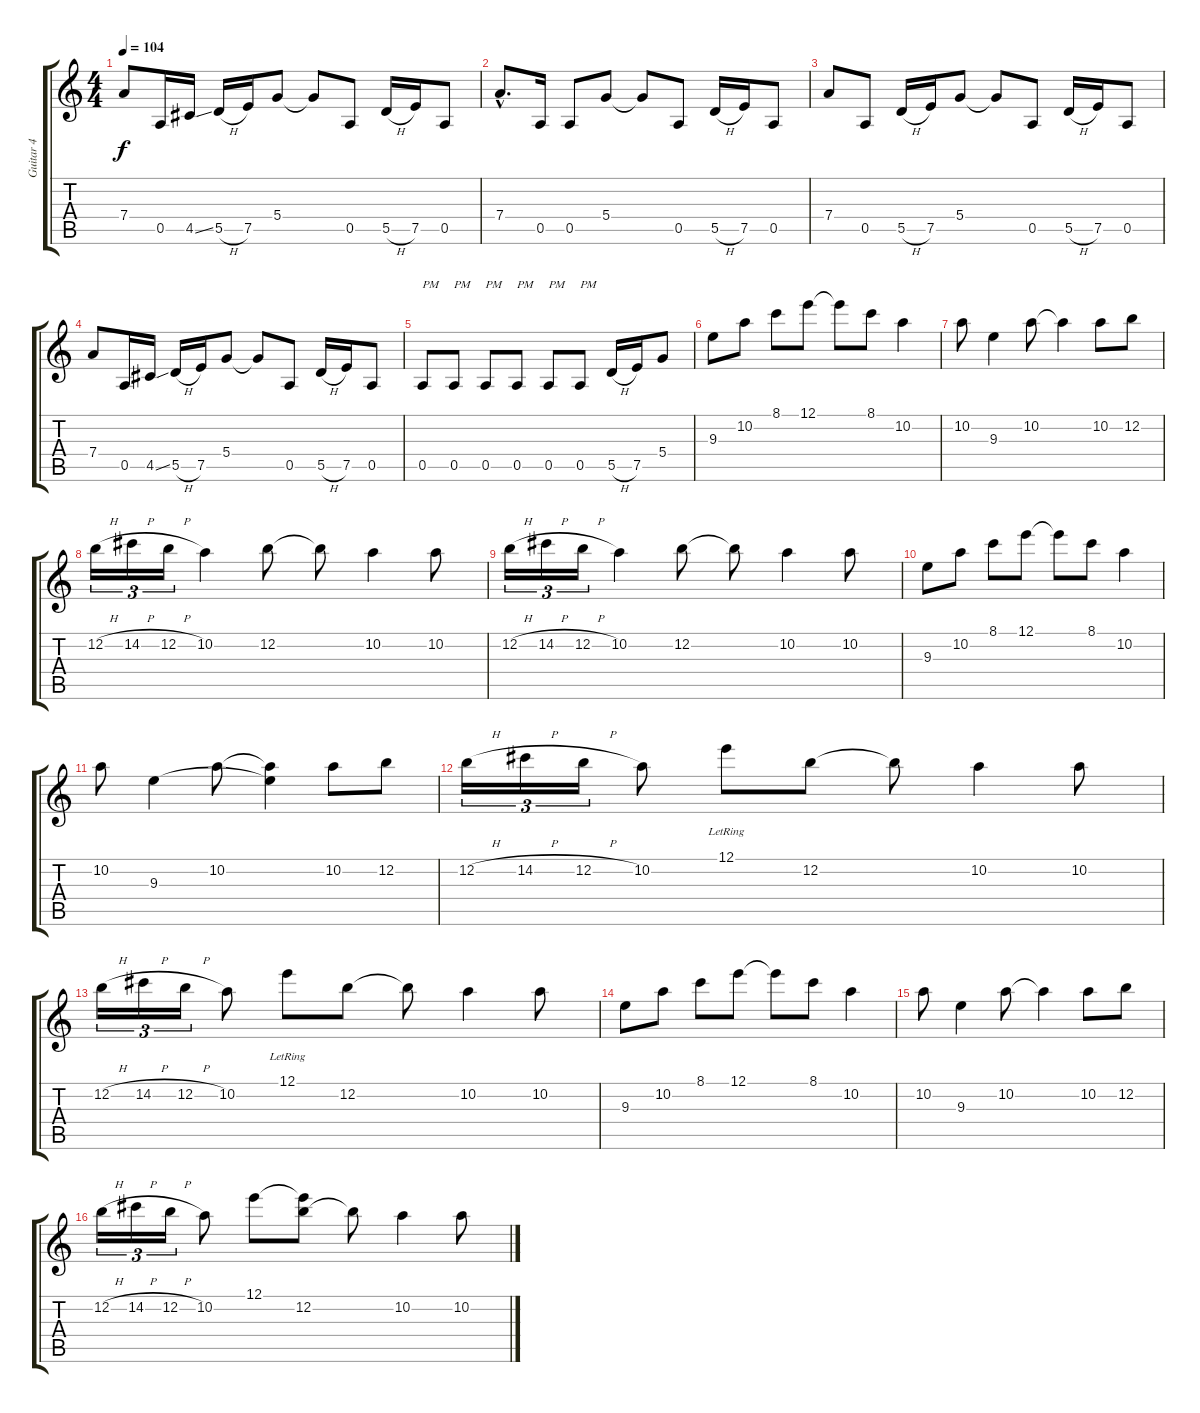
\track ("Guitar 4" "Guitar 4") {instrument distortionguitar}
\staff {score tabs}
\tuning (E4 B3 G3 D3 A2 E2) {hide}
\ts (4 4)
\tempo 104
\clef g2
\ks c
7.4.8{dy f} 0.5.16 4.5{ss}.16 5.5{h}.16 7.5.16 5.4.8 5.4{t}.8 0.5.8 5.5{h}.16 7.5.16 0.5.8 |
7.4{hac}.8{d} 0.5.16 0.5.8 5.4.8 5.4{t}.8 0.5.8 5.5{h}.16 7.5.16 0.5.8 |
7.4.8 0.5.8 5.5{h}.16 7.5.16 5.4.8 5.4{t}.8 0.5.8 5.5{h}.16 7.5.16 0.5.8 |
7.4.8 0.5.16 4.5{ss}.16 5.5{h}.16 7.5.16 5.4.8 5.4{t}.8 0.5.8 5.5{h}.16 7.5.16 0.5.8 |
0.5.8{txt "PM"} 0.5.8{txt "PM"} 0.5.8{txt "PM"} 0.5.8{txt "PM"} 0.5.8{txt "PM"} 0.5.8{txt "PM"} 5.5{h}.16 7.5.16 5.4.8 |
9.3.8 10.2.8 8.1.8 12.1.8 12.1{t}.8 8.1.8 10.2.4 |
10.2.8 9.3.4 10.2.8 10.2{t}.4 10.2.8 12.2.8 |
12.2{h}.16{tu (3 2)} 14.2{h}.16{tu (3 2)} 12.2{h}.16{tu (3 2)} 10.2.4 12.2.8 12.2{t}.8 10.2.4 10.2.8 |
12.2{h}.16{tu (3 2)} 14.2{h}.16{tu (3 2)} 12.2{h}.16{tu (3 2)} 10.2.4 12.2.8 12.2{t}.8 10.2.4 10.2.8 |
9.3.8 10.2.8 8.1.8 12.1.8 12.1{t}.8 8.1.8 10.2.4 |
10.2.8 9.3.4 10.2.8 (10.2{t} 9.3{t}).4 10.2.8 12.2.8 |
12.2{h}.16{tu (3 2)} 14.2{h}.16{tu (3 2)} 12.2{h}.16{tu (3 2)} 10.2.8 12.1{lr}.8 12.2.8 12.2{t}.8 10.2.4 10.2.8 |
12.2{h}.16{tu (3 2)} 14.2{h}.16{tu (3 2)} 12.2{h}.16{tu (3 2)} 10.2.8 12.1{lr}.8 12.2.8 12.2{t}.8 10.2.4 10.2.8 |
9.3.8 10.2.8 8.1.8 12.1.8 12.1{t}.8 8.1.8 10.2.4 |
10.2.8 9.3.4 10.2.8 10.2{t}.4 10.2.8 12.2.8 |
12.2{h}.16{tu (3 2)} 14.2{h}.16{tu (3 2)} 12.2{h}.16{tu (3 2)} 10.2.8 12.1.8 (12.1{t} 12.2).8 12.2{t}.8 10.2.4 10.2.8
